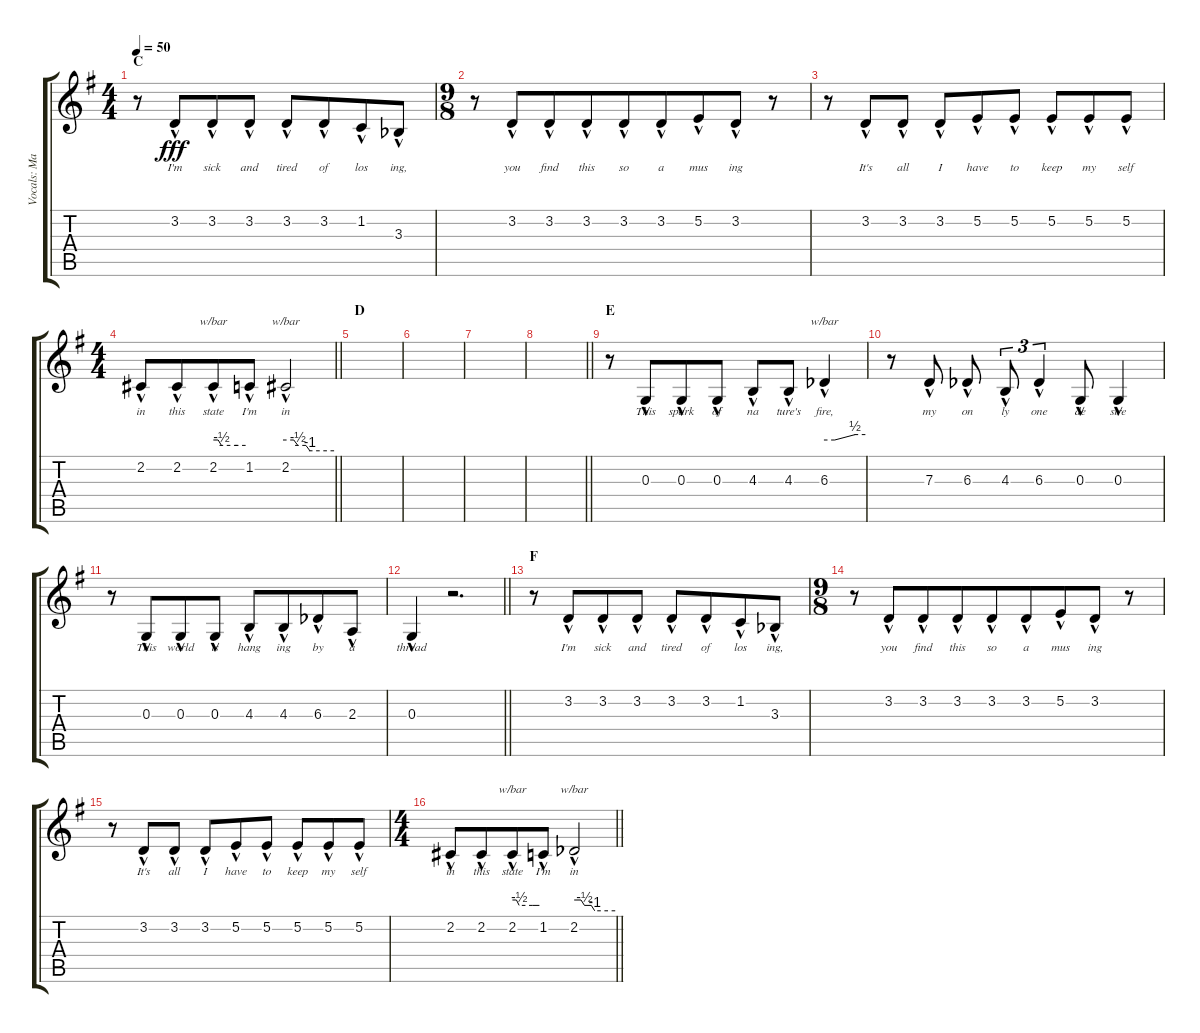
\track ("Vocals: Martin" "Vocals: Ma") {instrument lead2sawtooth}
\staff {score tabs}
\tuning (E4 B3 G3 D3 A2 E2) {hide}
\ts (4 4)
\section ("" "C")
\tempo 50
\clef g2
\ks g
r.8{dy fff} 3.2{hac}.8{lyrics (0 "I'm") lyrics (1 "") lyrics (2 "") lyrics (3 "") lyrics (4 "") beam merge} 3.2{hac}.8{lyrics (0 "sick") lyrics (1 "") lyrics (2 "") lyrics (3 "") lyrics (4 "")} 3.2{hac}.8{lyrics (0 "and") lyrics (1 "") lyrics (2 "") lyrics (3 "") lyrics (4 "")} 3.2{hac}.8{lyrics (0 "tired") lyrics (1 "") lyrics (2 "") lyrics (3 "") lyrics (4 "")} 3.2{hac}.8{lyrics (0 "of") lyrics (1 "") lyrics (2 "") lyrics (3 "") lyrics (4 "") beam merge} 1.2{hac}.8{lyrics (0 "los") lyrics (1 "") lyrics (2 "") lyrics (3 "") lyrics (4 "")} 3.3{hac acc b}.8{lyrics (0 "ing,") lyrics (1 "") lyrics (2 "") lyrics (3 "") lyrics (4 "")} |
\ts (9 8)
r.8 3.2{hac}.8{lyrics (0 "you") lyrics (1 "") lyrics (2 "") lyrics (3 "") lyrics (4 "")} 3.2{hac}.8{lyrics (0 "find") lyrics (1 "") lyrics (2 "") lyrics (3 "") lyrics (4 "") beam merge} 3.2{hac}.8{lyrics (0 "this") lyrics (1 "") lyrics (2 "") lyrics (3 "") lyrics (4 "")} 3.2{hac}.8{lyrics (0 "so") lyrics (1 "") lyrics (2 "") lyrics (3 "") lyrics (4 "")} 3.2{hac}.8{lyrics (0 "a") lyrics (1 "") lyrics (2 "") lyrics (3 "") lyrics (4 "") beam merge} 5.2{hac}.8{lyrics (0 "mus") lyrics (1 "") lyrics (2 "") lyrics (3 "") lyrics (4 "")} 3.2{hac}.8{lyrics (0 "ing") lyrics (1 "") lyrics (2 "") lyrics (3 "") lyrics (4 "")} r.8 |
r.8 3.2{hac}.8{lyrics (0 "It's") lyrics (1 "") lyrics (2 "") lyrics (3 "") lyrics (4 "")} 3.2{hac}.8{lyrics (0 "all") lyrics (1 "") lyrics (2 "") lyrics (3 "") lyrics (4 "")} 3.2{hac}.8{lyrics (0 "I") lyrics (1 "") lyrics (2 "") lyrics (3 "") lyrics (4 "")} 5.2{hac}.8{lyrics (0 "have") lyrics (1 "") lyrics (2 "") lyrics (3 "") lyrics (4 "")} 5.2{hac}.8{lyrics (0 "to") lyrics (1 "") lyrics (2 "") lyrics (3 "") lyrics (4 "")} 5.2{hac}.8{lyrics (0 "keep") lyrics (1 "") lyrics (2 "") lyrics (3 "") lyrics (4 "")} 5.2{hac}.8{lyrics (0 "my") lyrics (1 "") lyrics (2 "") lyrics (3 "") lyrics (4 "")} 5.2{hac}.8{lyrics (0 "self") lyrics (1 "") lyrics (2 "") lyrics (3 "") lyrics (4 "")} |
\ts (4 4)
\barLineRight lightlight
2.2{hac}.8{lyrics (0 "in") lyrics (1 "") lyrics (2 "") lyrics (3 "") lyrics (4 "")} 2.2{hac}.8{lyrics (0 "this") lyrics (1 "") lyrics (2 "") lyrics (3 "") lyrics (4 "") beam merge} 2.2{hac}.8{tbe (custom default 0 0 9 0 15 -2 45 -2 60 -2) lyrics (0 "state") lyrics (1 "") lyrics (2 "") lyrics (3 "") lyrics (4 "")} 1.2{hac}.8{lyrics (0 "I'm") lyrics (1 "") lyrics (2 "") lyrics (3 "") lyrics (4 "")} 2.2{hac}.2{tbe (custom default 0 0 10 0 15 -2 25 -2 30 -4 60 -4) lyrics (0 "in") lyrics (1 "") lyrics (2 "") lyrics (3 "") lyrics (4 "")} |
\section ("" "D")
|
|
|
\barLineRight lightlight
|
\section ("" "E")
r.8 0.3{hac}.8{lyrics (0 "This") lyrics (1 "") lyrics (2 "") lyrics (3 "") lyrics (4 "") beam merge} 0.3{hac}.8{lyrics (0 "spark") lyrics (1 "") lyrics (2 "") lyrics (3 "") lyrics (4 "")} 0.3{hac}.8{lyrics (0 "of") lyrics (1 "") lyrics (2 "") lyrics (3 "") lyrics (4 "")} 4.3{hac}.8{lyrics (0 "na") lyrics (1 "") lyrics (2 "") lyrics (3 "") lyrics (4 "")} 4.3{hac}.8{lyrics (0 "ture's") lyrics (1 "") lyrics (2 "") lyrics (3 "") lyrics (4 "")} 6.3{hac acc b}.4{tbe (custom default 0 0 15 0 45 2 60 2) lyrics (0 "fire,") lyrics (1 "") lyrics (2 "") lyrics (3 "") lyrics (4 "")} |
r.8 7.3{hac}.8{lyrics (0 "my") lyrics (1 "") lyrics (2 "") lyrics (3 "") lyrics (4 "")} 6.3{hac acc b}.8{lyrics (0 "on") lyrics (1 "") lyrics (2 "") lyrics (3 "") lyrics (4 "")} 4.3{hac}.8{tu (3 2) lyrics (0 "ly") lyrics (1 "") lyrics (2 "") lyrics (3 "") lyrics (4 "")} 6.3{hac acc b}.4{tu (3 2) lyrics (0 "one") lyrics (1 "") lyrics (2 "") lyrics (3 "") lyrics (4 "")} 0.3{hac}.8{lyrics (0 "de") lyrics (1 "") lyrics (2 "") lyrics (3 "") lyrics (4 "")} 0.3{hac}.4{lyrics (0 "sire") lyrics (1 "") lyrics (2 "") lyrics (3 "") lyrics (4 "")} |
r.8 0.3{hac}.8{lyrics (0 "This") lyrics (1 "") lyrics (2 "") lyrics (3 "") lyrics (4 "") beam merge} 0.3{hac}.8{lyrics (0 "world") lyrics (1 "") lyrics (2 "") lyrics (3 "") lyrics (4 "")} 0.3{hac}.8{lyrics (0 "is") lyrics (1 "") lyrics (2 "") lyrics (3 "") lyrics (4 "")} 4.3{hac}.8{lyrics (0 "hang") lyrics (1 "") lyrics (2 "") lyrics (3 "") lyrics (4 "")} 4.3{hac}.8{lyrics (0 "ing") lyrics (1 "") lyrics (2 "") lyrics (3 "") lyrics (4 "") beam merge} 6.3{hac acc b}.8{lyrics (0 "by") lyrics (1 "") lyrics (2 "") lyrics (3 "") lyrics (4 "")} 2.3{hac}.8{lyrics (0 "a") lyrics (1 "") lyrics (2 "") lyrics (3 "") lyrics (4 "")} |
\barLineRight lightlight
0.3{hac}.4{lyrics (0 "thread") lyrics (1 "") lyrics (2 "") lyrics (3 "") lyrics (4 "")} r.2{d} |
\section ("" "F")
r.8 3.2{hac}.8{lyrics (0 "I'm") lyrics (1 "") lyrics (2 "") lyrics (3 "") lyrics (4 "") beam merge} 3.2{hac}.8{lyrics (0 "sick") lyrics (1 "") lyrics (2 "") lyrics (3 "") lyrics (4 "")} 3.2{hac}.8{lyrics (0 "and") lyrics (1 "") lyrics (2 "") lyrics (3 "") lyrics (4 "")} 3.2{hac}.8{lyrics (0 "tired") lyrics (1 "") lyrics (2 "") lyrics (3 "") lyrics (4 "")} 3.2{hac}.8{lyrics (0 "of") lyrics (1 "") lyrics (2 "") lyrics (3 "") lyrics (4 "") beam merge} 1.2{hac}.8{lyrics (0 "los") lyrics (1 "") lyrics (2 "") lyrics (3 "") lyrics (4 "")} 3.3{hac acc b}.8{lyrics (0 "ing,") lyrics (1 "") lyrics (2 "") lyrics (3 "") lyrics (4 "")} |
\ts (9 8)
r.8 3.2{hac}.8{lyrics (0 "you") lyrics (1 "") lyrics (2 "") lyrics (3 "") lyrics (4 "")} 3.2{hac}.8{lyrics (0 "find") lyrics (1 "") lyrics (2 "") lyrics (3 "") lyrics (4 "") beam merge} 3.2{hac}.8{lyrics (0 "this") lyrics (1 "") lyrics (2 "") lyrics (3 "") lyrics (4 "")} 3.2{hac}.8{lyrics (0 "so") lyrics (1 "") lyrics (2 "") lyrics (3 "") lyrics (4 "")} 3.2{hac}.8{lyrics (0 "a") lyrics (1 "") lyrics (2 "") lyrics (3 "") lyrics (4 "") beam merge} 5.2{hac}.8{lyrics (0 "mus") lyrics (1 "") lyrics (2 "") lyrics (3 "") lyrics (4 "")} 3.2{hac}.8{lyrics (0 "ing") lyrics (1 "") lyrics (2 "") lyrics (3 "") lyrics (4 "")} r.8 |
r.8 3.2{hac}.8{lyrics (0 "It's") lyrics (1 "") lyrics (2 "") lyrics (3 "") lyrics (4 "")} 3.2{hac}.8{lyrics (0 "all") lyrics (1 "") lyrics (2 "") lyrics (3 "") lyrics (4 "")} 3.2{hac}.8{lyrics (0 "I") lyrics (1 "") lyrics (2 "") lyrics (3 "") lyrics (4 "")} 5.2{hac}.8{lyrics (0 "have") lyrics (1 "") lyrics (2 "") lyrics (3 "") lyrics (4 "")} 5.2{hac}.8{lyrics (0 "to") lyrics (1 "") lyrics (2 "") lyrics (3 "") lyrics (4 "")} 5.2{hac}.8{lyrics (0 "keep") lyrics (1 "") lyrics (2 "") lyrics (3 "") lyrics (4 "")} 5.2{hac}.8{lyrics (0 "my") lyrics (1 "") lyrics (2 "") lyrics (3 "") lyrics (4 "")} 5.2{hac}.8{lyrics (0 "self") lyrics (1 "") lyrics (2 "") lyrics (3 "") lyrics (4 "")} |
\ts (4 4)
\barLineRight lightlight
2.2{hac}.8{lyrics (0 "in") lyrics (1 "") lyrics (2 "") lyrics (3 "") lyrics (4 "")} 2.2{hac}.8{lyrics (0 "this") lyrics (1 "") lyrics (2 "") lyrics (3 "") lyrics (4 "") beam merge} 2.2{hac}.8{tbe (custom default 0 0 9 0 15 -2 45 -2 60 -2) lyrics (0 "state") lyrics (1 "") lyrics (2 "") lyrics (3 "") lyrics (4 "")} 1.2{hac}.8{lyrics (0 "I'm") lyrics (1 "") lyrics (2 "") lyrics (3 "") lyrics (4 "")} 2.2{hac acc b}.2{tbe (custom default 0 0 10 0 15 -2 25 -2 30 -4 60 -4) lyrics (0 "in") lyrics (1 "") lyrics (2 "") lyrics (3 "") lyrics (4 "")}
